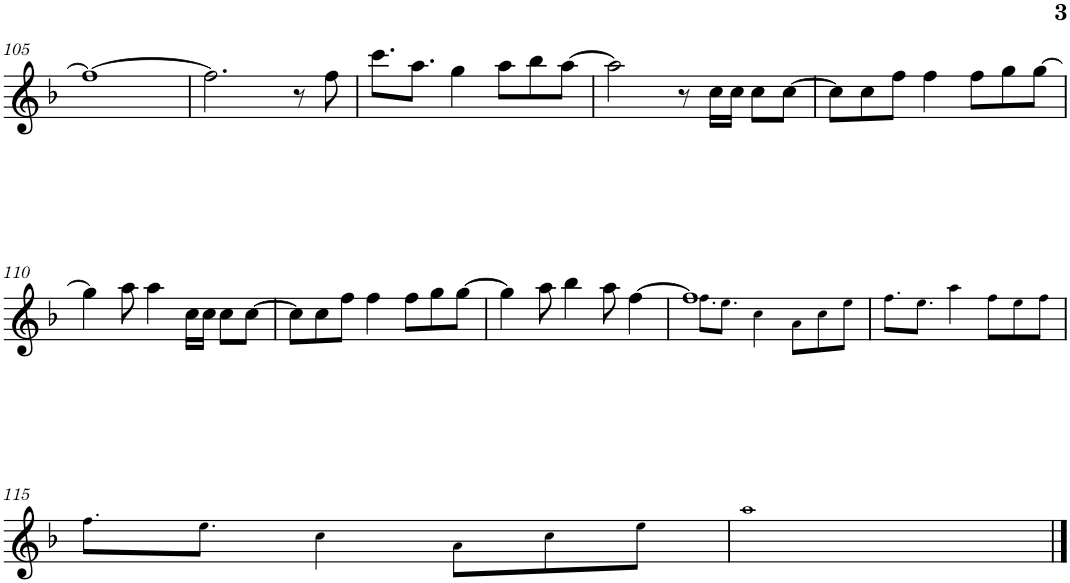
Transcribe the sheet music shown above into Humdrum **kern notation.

**kern
*part1
*staff1
*I"Piano
*I'Pno.
!!LO:PB:g=z
*clefG2
*k[b-]
*M4/4
=105
1ff_
=106
2.ff\]
8r
8ff\
=107
8.ccc\L
8.aa\J
4gg\
8aa\L
8bb-\
[8aa\J
=108
2aa\]
8r
16cc\LL
16cc\JJ
8cc\L
[8cc\J
=109
8cc\L]
8cc\
8ff\J
4ff\
8ff\L
8gg\
[8gg\J
!!LO:LB:g=z
=110
4gg\]
8aa\
4aa\
16cc\LL
16cc\JJ
8cc\L
[8cc\J
=111
8cc\L]
8cc\
8ff\J
4ff\
8ff\L
8gg\
[8gg\J
=112
4gg\]
8aa\
4bb-\
8aa\
[4ff\
=113
*^
1ff]	8.ff!\L
.	8.ee!\J
.	4cc!\
.	8a!\L
.	8cc!\
.	8ee!\J
*v	*v
=114
8.ff!\L
8.ee!\J
4aa!\
8ff!\L
8ee!\
8ff!\J
!!LO:LB:g=z
=115
8.ff!\L
8.ee!\J
4cc!\
8a!\L
8cc!\
8ee!\J
=116
1aa!
==
*-
